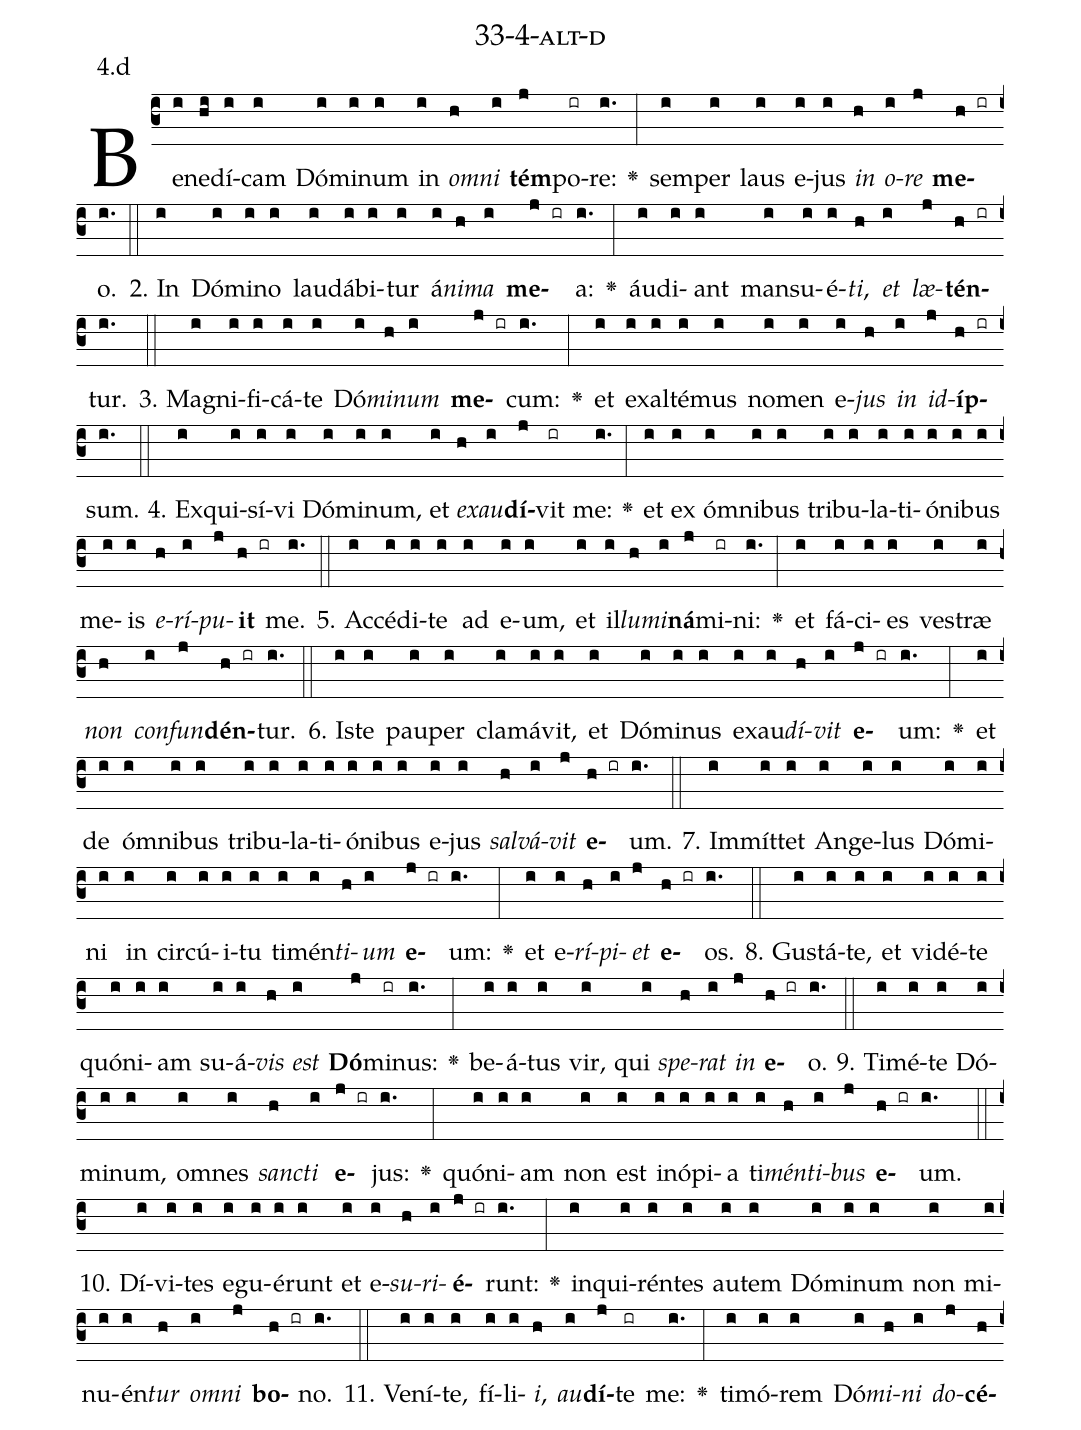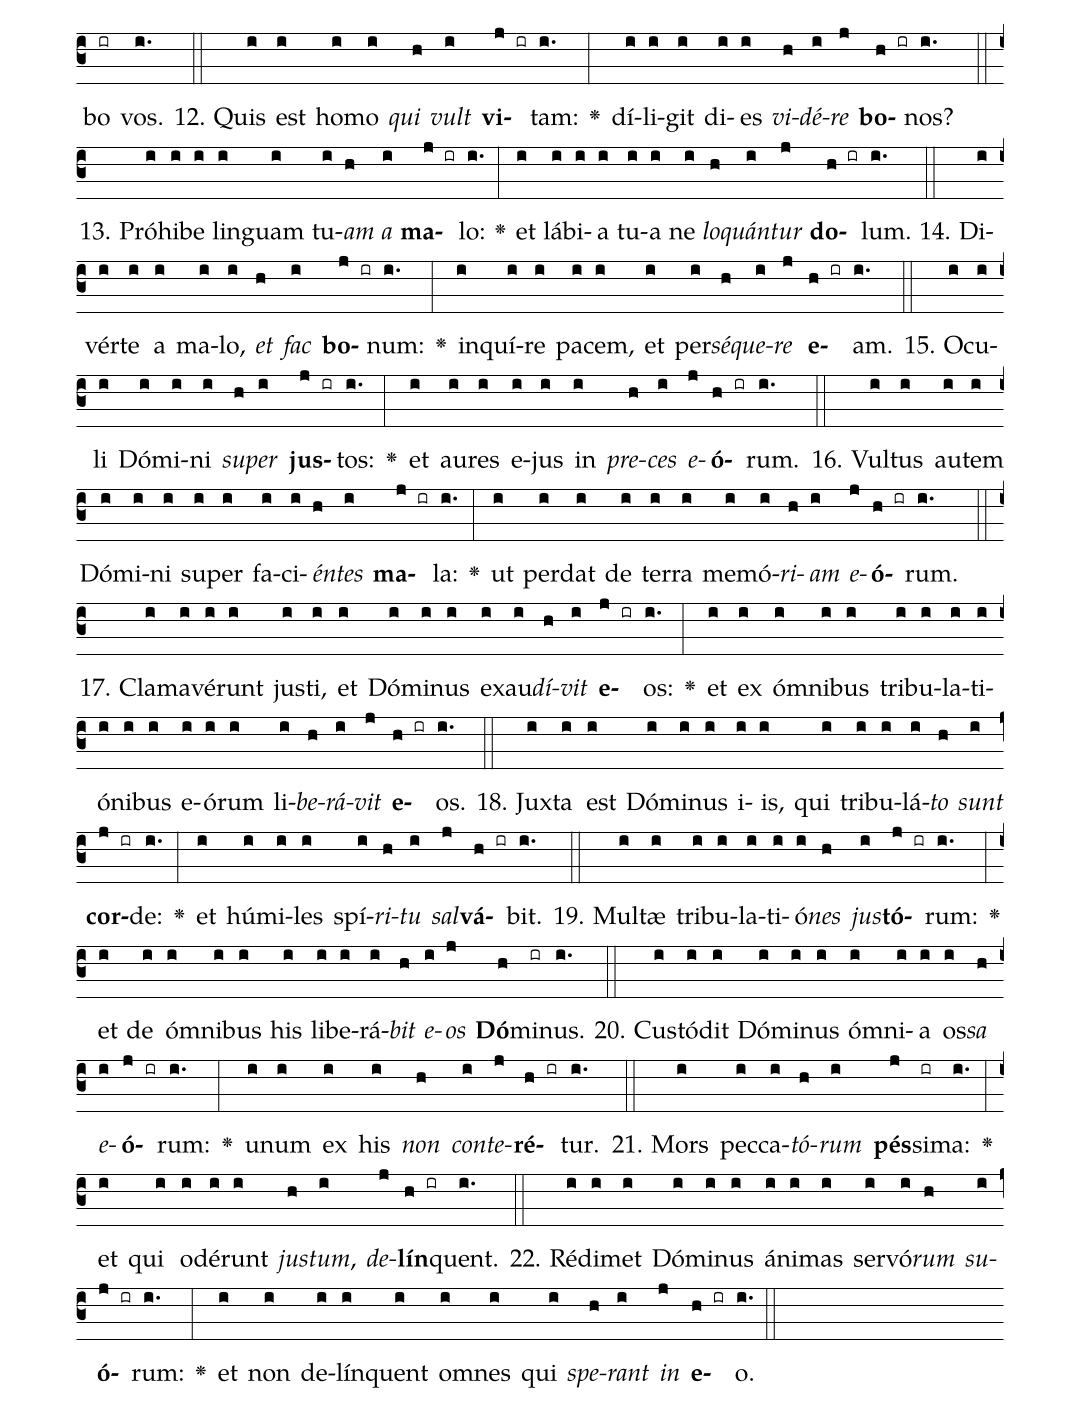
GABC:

name: 33-4-alt-d;
annotation: 4.d;
%%
(c3)Be(i)ne(hi)dí(i)cam(i) Dó(i)mi(i)num(i) in(i) <i>om</i>(h)<i>ni</i>(i) <b>tém</b>(j)po(ir)re:(i.) <v>\greheightstar</v>(:) sem(i)per(i) laus(i) e(i)jus(i) <i>in</i>(h) <i>o</i>(i)<i>re</i>(j) <b>me</b>(h ir)o.(i.) (::)
2. In(i) Dó(i)mi(i)no(i) lau(i)dá(i)bi(i)tur(i) á(i)<i>ni</i>(h)<i>ma</i>(i) <b>me</b>(j ir)a:(i.) <v>\greheightstar</v>(:) áu(i)di(i)ant(i) man(i)su(i)é(i)<i>ti</i>,(h) <i>et</i>(i) <i>læ</i>(j)<b>tén</b>(h ir)tur.(i.) (::)
3. Ma(i)gni(i)fi(i)cá(i)te(i) Dó(i)<i>mi</i>(h)<i>num</i>(i) <b>me</b>(j ir)cum:(i.) <v>\greheightstar</v>(:) et(i) ex(i)al(i)té(i)mus(i) no(i)men(i) e(i)<i>jus</i>(h) <i>in</i>(i) <i>id</i>(j)<b>íp</b>(h ir)sum.(i.) (::)
4. Ex(i)qui(i)sí(i)vi(i) Dó(i)mi(i)num,(i) et(i) <i>ex</i>(h)<i>au</i>(i)<b>dí</b>(j)vit(ir) me:(i.) <v>\greheightstar</v>(:) et(i) ex(i) óm(i)ni(i)bus(i) tri(i)bu(i)la(i)ti(i)ó(i)ni(i)bus(i) me(i)is(i) <i>e</i>(h)<i>rí</i>(i)<i>pu</i>(j)<b>it</b>(h ir) me.(i.) (::)
5. Ac(i)cé(i)di(i)te(i) ad(i) e(i)um,(i) et(i) il(i)<i>lu</i>(h)<i>mi</i>(i)<b>ná</b>(j)mi(ir)ni:(i.) <v>\greheightstar</v>(:) et(i) fá(i)ci(i)es(i) ves(i)træ(i) <i>non</i>(h) <i>con</i>(i)<i>fun</i>(j)<b>dén</b>(h ir)tur.(i.) (::)
6. Is(i)te(i) pau(i)per(i) cla(i)má(i)vit,(i) et(i) Dó(i)mi(i)nus(i) ex(i)au(i)<i>dí</i>(h)<i>vit</i>(i) <b>e</b>(j ir)um:(i.) <v>\greheightstar</v>(:) et(i) de(i) óm(i)ni(i)bus(i) tri(i)bu(i)la(i)ti(i)ó(i)ni(i)bus(i) e(i)jus(i) <i>sal</i>(h)<i>vá</i>(i)<i>vit</i>(j) <b>e</b>(h ir)um.(i.) (::)
7. Im(i)mít(i)tet(i) An(i)ge(i)lus(i) Dó(i)mi(i)ni(i) in(i) cir(i)cú(i)i(i)tu(i) ti(i)mén(i)<i>ti</i>(h)<i>um</i>(i) <b>e</b>(j ir)um:(i.) <v>\greheightstar</v>(:) et(i) e(i)<i>rí</i>(h)<i>pi</i>(i)<i>et</i>(j) <b>e</b>(h ir)os.(i.) (::)
8. Gus(i)tá(i)te,(i) et(i) vi(i)dé(i)te(i) quón(i)i(i)am(i) su(i)á(i)<i>vis</i>(h) <i>est</i>(i) <b>Dó</b>(j)mi(ir)nus:(i.) <v>\greheightstar</v>(:) be(i)á(i)tus(i) vir,(i) qui(i) <i>spe</i>(h)<i>rat</i>(i) <i>in</i>(j) <b>e</b>(h ir)o.(i.) (::)
9. Ti(i)mé(i)te(i) Dó(i)mi(i)num,(i) om(i)nes(i) <i>sanc</i>(h)<i>ti</i>(i) <b>e</b>(j ir)jus:(i.) <v>\greheightstar</v>(:) quón(i)i(i)am(i) non(i) est(i) in(i)ó(i)pi(i)a(i) ti(i)<i>mén</i>(h)<i>ti</i>(i)<i>bus</i>(j) <b>e</b>(h ir)um.(i.) (::)
10. Dí(i)vi(i)tes(i) e(i)gu(i)é(i)runt(i) et(i) e(i)<i>su</i>(h)<i>ri</i>(i)<b>é</b>(j ir)runt:(i.) <v>\greheightstar</v>(:) in(i)qui(i)rén(i)tes(i) au(i)tem(i) Dó(i)mi(i)num(i) non(i) mi(i)nu(i)én(i)<i>tur</i>(h) <i>om</i>(i)<i>ni</i>(j) <b>bo</b>(h ir)no.(i.) (::)
11. Ve(i)ní(i)te,(i) fí(i)li(i)<i>i</i>,(h) <i>au</i>(i)<b>dí</b>(j)te(ir) me:(i.) <v>\greheightstar</v>(:) ti(i)mó(i)rem(i) Dó(i)<i>mi</i>(h)<i>ni</i>(i) <i>do</i>(j)<b>cé</b>(h)bo(ir) vos.(i.) (::)
12. Quis(i) est(i) ho(i)mo(i) <i>qui</i>(h) <i>vult</i>(i) <b>vi</b>(j ir)tam:(i.) <v>\greheightstar</v>(:) dí(i)li(i)git(i) di(i)es(i) <i>vi</i>(h)<i>dé</i>(i)<i>re</i>(j) <b>bo</b>(h ir)nos?(i.) (::)
13. Pró(i)hi(i)be(i) lin(i)guam(i) tu(i)<i>am</i>(h) <i>a</i>(i) <b>ma</b>(j ir)lo:(i.) <v>\greheightstar</v>(:) et(i) lá(i)bi(i)a(i) tu(i)a(i) ne(i) <i>lo</i>(h)<i>quán</i>(i)<i>tur</i>(j) <b>do</b>(h ir)lum.(i.) (::)
14. Di(i)vér(i)te(i) a(i) ma(i)lo,(i) <i>et</i>(h) <i>fac</i>(i) <b>bo</b>(j ir)num:(i.) <v>\greheightstar</v>(:) in(i)quí(i)re(i) pa(i)cem,(i) et(i) per(i)<i>sé</i>(h)<i>que</i>(i)<i>re</i>(j) <b>e</b>(h ir)am.(i.) (::)
15. O(i)cu(i)li(i) Dó(i)mi(i)ni(i) <i>su</i>(h)<i>per</i>(i) <b>jus</b>(j ir)tos:(i.) <v>\greheightstar</v>(:) et(i) au(i)res(i) e(i)jus(i) in(i) <i>pre</i>(h)<i>ces</i>(i) <i>e</i>(j)<b>ó</b>(h ir)rum.(i.) (::)
16. Vul(i)tus(i) au(i)tem(i) Dó(i)mi(i)ni(i) su(i)per(i) fa(i)ci(i)<i>én</i>(h)<i>tes</i>(i) <b>ma</b>(j ir)la:(i.) <v>\greheightstar</v>(:) ut(i) per(i)dat(i) de(i) ter(i)ra(i) me(i)mó(i)<i>ri</i>(h)<i>am</i>(i) <i>e</i>(j)<b>ó</b>(h ir)rum.(i.) (::)
17. Cla(i)ma(i)vé(i)runt(i) jus(i)ti,(i) et(i) Dó(i)mi(i)nus(i) ex(i)au(i)<i>dí</i>(h)<i>vit</i>(i) <b>e</b>(j ir)os:(i.) <v>\greheightstar</v>(:) et(i) ex(i) óm(i)ni(i)bus(i) tri(i)bu(i)la(i)ti(i)ó(i)ni(i)bus(i) e(i)ó(i)rum(i) li(i)<i>be</i>(h)<i>rá</i>(i)<i>vit</i>(j) <b>e</b>(h ir)os.(i.) (::)
18. Jux(i)ta(i) est(i) Dó(i)mi(i)nus(i) i(i)is,(i) qui(i) tri(i)bu(i)lá(i)<i>to</i>(h) <i>sunt</i>(i) <b>cor</b>(j ir)de:(i.) <v>\greheightstar</v>(:) et(i) hú(i)mi(i)les(i) spí(i)<i>ri</i>(h)<i>tu</i>(i) <i>sal</i>(j)<b>vá</b>(h ir)bit.(i.) (::)
19. Mul(i)tæ(i) tri(i)bu(i)la(i)ti(i)ó(i)<i>nes</i>(h) <i>jus</i>(i)<b>tó</b>(j ir)rum:(i.) <v>\greheightstar</v>(:) et(i) de(i) óm(i)ni(i)bus(i) his(i) li(i)be(i)rá(i)<i>bit</i>(h) <i>e</i>(i)<i>os</i>(j) <b>Dó</b>(h)mi(ir)nus.(i.) (::)
20. Cus(i)tó(i)dit(i) Dó(i)mi(i)nus(i) óm(i)ni(i)a(i) os(i)<i>sa</i>(h) <i>e</i>(i)<b>ó</b>(j ir)rum:(i.) <v>\greheightstar</v>(:) u(i)num(i) ex(i) his(i) <i>non</i>(h) <i>con</i>(i)<i>te</i>(j)<b>ré</b>(h ir)tur.(i.) (::)
21. Mors(i) pec(i)ca(i)<i>tó</i>(h)<i>rum</i>(i) <b>pés</b>(j)si(ir)ma:(i.) <v>\greheightstar</v>(:) et(i) qui(i) o(i)dé(i)runt(i) <i>jus</i>(h)<i>tum</i>,(i) <i>de</i>(j)<b>lín</b>(h ir)quent.(i.) (::)
22. Réd(i)i(i)met(i) Dó(i)mi(i)nus(i) á(i)ni(i)mas(i) ser(i)vó(i)<i>rum</i>(h) <i>su</i>(i)<b>ó</b>(j ir)rum:(i.) <v>\greheightstar</v>(:) et(i) non(i) de(i)lín(i)quent(i) om(i)nes(i) qui(i) <i>spe</i>(h)<i>rant</i>(i) <i>in</i>(j) <b>e</b>(h ir)o.(i.) (::)
